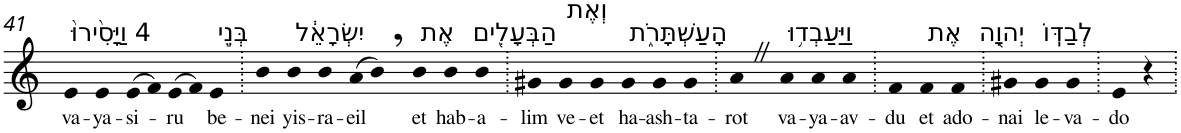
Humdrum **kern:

**kern	**text
*part1	*part1
*staff1	*staff1
*I"Piano	*
*I'Pno	*
!!LO:PB:g=z
*clefG2	*
*k[]	*
=41	=41
!LO:TX:a:t=4 וַיָּסִ֙ירוּ֙	!
!	!LO:LY:b
4e	va-
!	!LO:LY:b
4e	-ya-
!	!LO:LY:b
(>8e	-si-
8f)	.
!	!LO:LY:b
(>8e	-ru
8f)	.
!LO:TX:a:t=בְּנֵ֣י	!
!	!LO:LY:b
4e	be-
=42.	=42.
!	!LO:LY:b
4b	-nei
!LO:TX:a:t=יִשְׂרָאֵ֔ל	!
!	!LO:LY:b
4b	yis-
!	!LO:LY:b
4b	-ra-
!	!LO:LY:b
(>8a	-eil
8b,)	.
!LO:TX:a:t=אֶת	!
!	!LO:LY:b
4b	et
!LO:TX:a:t=הַבְּעָלִ֖ים	!
!	!LO:LY:b
4b	hab-
!	!LO:LY:b
4b	-a-
=43.	=43.
!	!LO:LY:b
4g#X	-lim
!LO:TX:a:t=וְאֶת	!
!	!LO:LY:b
4g#	ve-
!	!LO:LY:b
4g#	-et
!LO:TX:a:t=הָעַשְׁתָּרֹ֑ת	!
!	!LO:LY:b
4g#	ha-
!	!LO:LY:b
4g#	-ash-
!	!LO:LY:b
4g#	-ta-
=44.	=44.
!	!LO:LY:b
4aZ	-rot
!LO:TX:a:t=וַיַּעַבְד֥וּ	!
!	!LO:LY:b
4a	va-
!	!LO:LY:b
4a	-ya-
!	!LO:LY:b
4a	-av-
=45.	=45.
!	!LO:LY:b
4f	-du
!LO:TX:a:t=אֶת	!
!	!LO:LY:b
4f	et
!LO:TX:a:t=יְהוָ֖ה	!
!	!LO:LY:b
4f	ado-
=46.	=46.
!	!LO:LY:b
4g#X	-nai
!LO:TX:a:t=לְבַדּֽוֹ	!
!	!LO:LY:b
4g#	le-
!	!LO:LY:b
4g#	-va-
=47.	=47.
!	!LO:LY:b
4e	-do
4r	.
=.	=.
*-	*-
